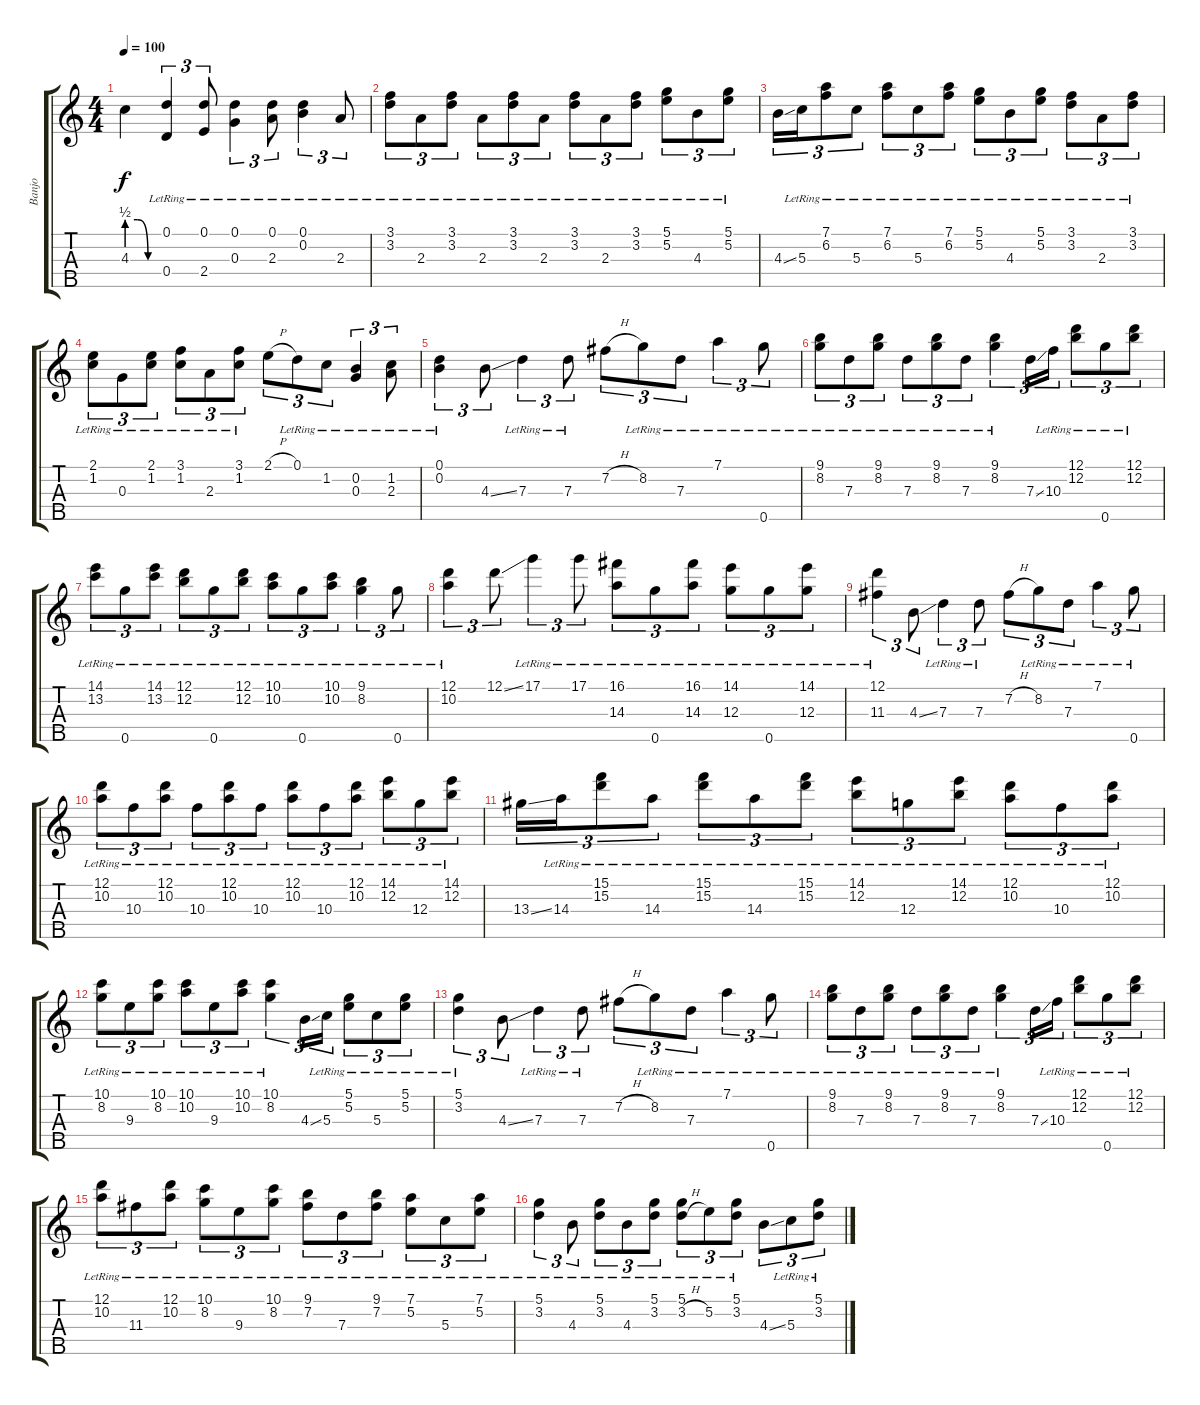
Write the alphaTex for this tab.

\track ("Banjo" "Banjo") {instrument banjo}
\staff {score tabs}
\tuning (D4 B3 G3 D3 G4) {hide}
\displaytranspose 12
\ts (4 4)
\tempo 100
\clef g2
\ks c
4.3{be (custom 0 2 20 2 40 0 60 0)}.4{dy f} (0.1{lr} 0.4{lr}).4{tu (3 2)} (0.1{lr} 2.4{lr}).8{tu (3 2)} (0.1{lr} 0.3{lr}).4{tu (3 2)} (0.1{lr} 2.3{lr}).8{tu (3 2)} (0.1{lr} 0.2{lr}).4{tu (3 2)} 2.3{lr}.8{tu (3 2)} |
(3.1{lr} 3.2{lr}).8{tu (3 2)} 2.3{lr}.8{tu (3 2)} (3.1{lr} 3.2{lr}).8{tu (3 2)} 2.3{lr}.8{tu (3 2)} (3.1{lr} 3.2{lr}).8{tu (3 2)} 2.3{lr}.8{tu (3 2)} (3.1{lr} 3.2{lr}).8{tu (3 2)} 2.3{lr}.8{tu (3 2)} (3.1{lr} 3.2{lr}).8{tu (3 2)} (5.1{lr} 5.2{lr}).8{tu (3 2)} 4.3{lr}.8{tu (3 2)} (5.1{lr} 5.2{lr}).8{tu (3 2)} |
4.3{ss}.16{tu (3 2)} 5.3{lr}.16{tu (3 2)} (7.1{lr} 6.2{lr}).8{tu (3 2)} 5.3{lr}.8{tu (3 2)} (7.1{lr} 6.2{lr}).8{tu (3 2)} 5.3{lr}.8{tu (3 2)} (7.1{lr} 6.2{lr}).8{tu (3 2)} (5.1{lr} 5.2{lr}).8{tu (3 2)} 4.3{lr}.8{tu (3 2)} (5.1{lr} 5.2{lr}).8{tu (3 2)} (3.1{lr} 3.2{lr}).8{tu (3 2)} 2.3{lr}.8{tu (3 2)} (3.1{lr} 3.2{lr}).8{tu (3 2)} |
(2.1{lr} 1.2{lr}).8{tu (3 2)} 0.3{lr}.8{tu (3 2)} (2.1{lr} 1.2{lr}).8{tu (3 2)} (3.1{lr} 1.2{lr}).8{tu (3 2)} 2.3{lr}.8{tu (3 2)} (3.1{lr} 1.2{lr}).8{tu (3 2)} 2.1{h}.8{tu (3 2)} 0.1{lr}.8{tu (3 2)} 1.2{lr}.8{tu (3 2)} (0.2{lr} 0.3{lr}).4{tu (3 2)} (1.2{lr} 2.3{lr}).8{tu (3 2)} |
(0.1{lr} 0.2{lr}).4{tu (3 2)} 4.3{ss}.8{tu (3 2)} 7.3{lr}.4{tu (3 2)} 7.3{lr}.8{tu (3 2)} 7.2{h}.8{tu (3 2)} 8.2{lr}.8{tu (3 2)} 7.3{lr}.8{tu (3 2)} 7.1{lr}.4{tu (3 2)} 0.5{lr}.8{tu (3 2)} |
(9.1{lr} 8.2{lr}).8{tu (3 2)} 7.3{lr}.8{tu (3 2)} (9.1{lr} 8.2{lr}).8{tu (3 2)} 7.3{lr}.8{tu (3 2)} (9.1{lr} 8.2{lr}).8{tu (3 2)} 7.3{lr}.8{tu (3 2)} (9.1{lr} 8.2{lr}).4{tu (3 2)} 7.3{ss}.16{tu (3 2)} 10.3{lr}.16{tu (3 2)} (12.1{lr} 12.2{lr}).8{tu (3 2)} 0.5{lr}.8{tu (3 2)} (12.1{lr} 12.2{lr}).8{tu (3 2)} |
(14.1{lr} 13.2{lr}).8{tu (3 2)} 0.5{lr}.8{tu (3 2)} (14.1{lr} 13.2{lr}).8{tu (3 2)} (12.1{lr} 12.2{lr}).8{tu (3 2)} 0.5{lr}.8{tu (3 2)} (12.1{lr} 12.2{lr}).8{tu (3 2)} (10.1{lr} 10.2{lr}).8{tu (3 2)} 0.5{lr}.8{tu (3 2)} (10.1{lr} 10.2{lr}).8{tu (3 2)} (9.1{lr} 8.2{lr}).4{tu (3 2)} 0.5{lr}.8{tu (3 2)} |
(12.1{lr} 10.2{lr}).4{tu (3 2)} 12.1{ss}.8{tu (3 2)} 17.1{lr}.4{tu (3 2)} 17.1{lr}.8{tu (3 2)} (16.1{lr} 14.3{lr}).8{tu (3 2)} 0.5{lr}.8{tu (3 2)} (16.1{lr} 14.3{lr}).8{tu (3 2)} (14.1{lr} 12.3{lr}).8{tu (3 2)} 0.5{lr}.8{tu (3 2)} (14.1{lr} 12.3{lr}).8{tu (3 2)} |
(12.1{lr} 11.3{lr}).4{tu (3 2)} 4.3{ss}.8{tu (3 2)} 7.3{lr}.4{tu (3 2)} 7.3{lr}.8{tu (3 2)} 7.2{h}.8{tu (3 2)} 8.2{lr}.8{tu (3 2)} 7.3{lr}.8{tu (3 2)} 7.1{lr}.4{tu (3 2)} 0.5{lr}.8{tu (3 2)} |
(12.1{lr} 10.2{lr}).8{tu (3 2)} 10.3{lr}.8{tu (3 2)} (12.1{lr} 10.2{lr}).8{tu (3 2)} 10.3{lr}.8{tu (3 2)} (12.1{lr} 10.2{lr}).8{tu (3 2)} 10.3{lr}.8{tu (3 2)} (12.1{lr} 10.2{lr}).8{tu (3 2)} 10.3{lr}.8{tu (3 2)} (12.1{lr} 10.2{lr}).8{tu (3 2)} (14.1{lr} 12.2{lr}).8{tu (3 2)} 12.3{lr}.8{tu (3 2)} (14.1{lr} 12.2{lr}).8{tu (3 2)} |
13.3{ss}.16{tu (3 2)} 14.3{lr}.16{tu (3 2)} (15.1{lr} 15.2{lr}).8{tu (3 2)} 14.3{lr}.8{tu (3 2)} (15.1{lr} 15.2{lr}).8{tu (3 2)} 14.3{lr}.8{tu (3 2)} (15.1{lr} 15.2{lr}).8{tu (3 2)} (14.1{lr} 12.2{lr}).8{tu (3 2)} 12.3{lr}.8{tu (3 2)} (14.1{lr} 12.2{lr}).8{tu (3 2)} (12.1{lr} 10.2{lr}).8{tu (3 2)} 10.3{lr}.8{tu (3 2)} (12.1{lr} 10.2{lr}).8{tu (3 2)} |
(10.1{lr} 8.2{lr}).8{tu (3 2)} 9.3{lr}.8{tu (3 2)} (10.1{lr} 8.2{lr}).8{tu (3 2)} (10.1{lr} 10.2{lr}).8{tu (3 2)} 9.3{lr}.8{tu (3 2)} (10.1{lr} 10.2{lr}).8{tu (3 2)} (10.1{lr} 8.2{lr}).4{tu (3 2)} 4.3{ss}.16{tu (3 2)} 5.3{lr}.16{tu (3 2)} (5.1{lr} 5.2{lr}).8{tu (3 2)} 5.3{lr}.8{tu (3 2)} (5.1{lr} 5.2{lr}).8{tu (3 2)} |
(5.1{lr} 3.2{lr}).4{tu (3 2)} 4.3{ss}.8{tu (3 2)} 7.3{lr}.4{tu (3 2)} 7.3{lr}.8{tu (3 2)} 7.2{h}.8{tu (3 2)} 8.2{lr}.8{tu (3 2)} 7.3{lr}.8{tu (3 2)} 7.1{lr}.4{tu (3 2)} 0.5{lr}.8{tu (3 2)} |
(9.1{lr} 8.2{lr}).8{tu (3 2)} 7.3{lr}.8{tu (3 2)} (9.1{lr} 8.2{lr}).8{tu (3 2)} 7.3{lr}.8{tu (3 2)} (9.1{lr} 8.2{lr}).8{tu (3 2)} 7.3{lr}.8{tu (3 2)} (9.1{lr} 8.2{lr}).4{tu (3 2)} 7.3{ss}.16{tu (3 2)} 10.3{lr}.16{tu (3 2)} (12.1{lr} 12.2{lr}).8{tu (3 2)} 0.5{lr}.8{tu (3 2)} (12.1{lr} 12.2{lr}).8{tu (3 2)} |
(12.1{lr} 10.2{lr}).8{tu (3 2)} 11.3{lr}.8{tu (3 2)} (12.1{lr} 10.2{lr}).8{tu (3 2)} (10.1{lr} 8.2{lr}).8{tu (3 2)} 9.3{lr}.8{tu (3 2)} (10.1{lr} 8.2{lr}).8{tu (3 2)} (9.1{lr} 7.2{lr}).8{tu (3 2)} 7.3{lr}.8{tu (3 2)} (9.1{lr} 7.2{lr}).8{tu (3 2)} (7.1{lr} 5.2{lr}).8{tu (3 2)} 5.3{lr}.8{tu (3 2)} (7.1{lr} 5.2{lr}).8{tu (3 2)} |
(5.1{lr} 3.2{lr}).4{tu (3 2)} 4.3{lr}.8{tu (3 2)} (5.1{lr} 3.2{lr}).8{tu (3 2)} 4.3{lr}.8{tu (3 2)} (5.1{lr} 3.2{lr}).8{tu (3 2)} (5.1{lr} 3.2{h}).8{tu (3 2)} 5.2{lr}.8{tu (3 2)} (5.1{lr} 3.2{lr}).8{tu (3 2)} 4.3{ss}.8{tu (3 2)} 5.3{lr}.8{tu (3 2)} (5.1{lr} 3.2{lr}).8{tu (3 2)}
